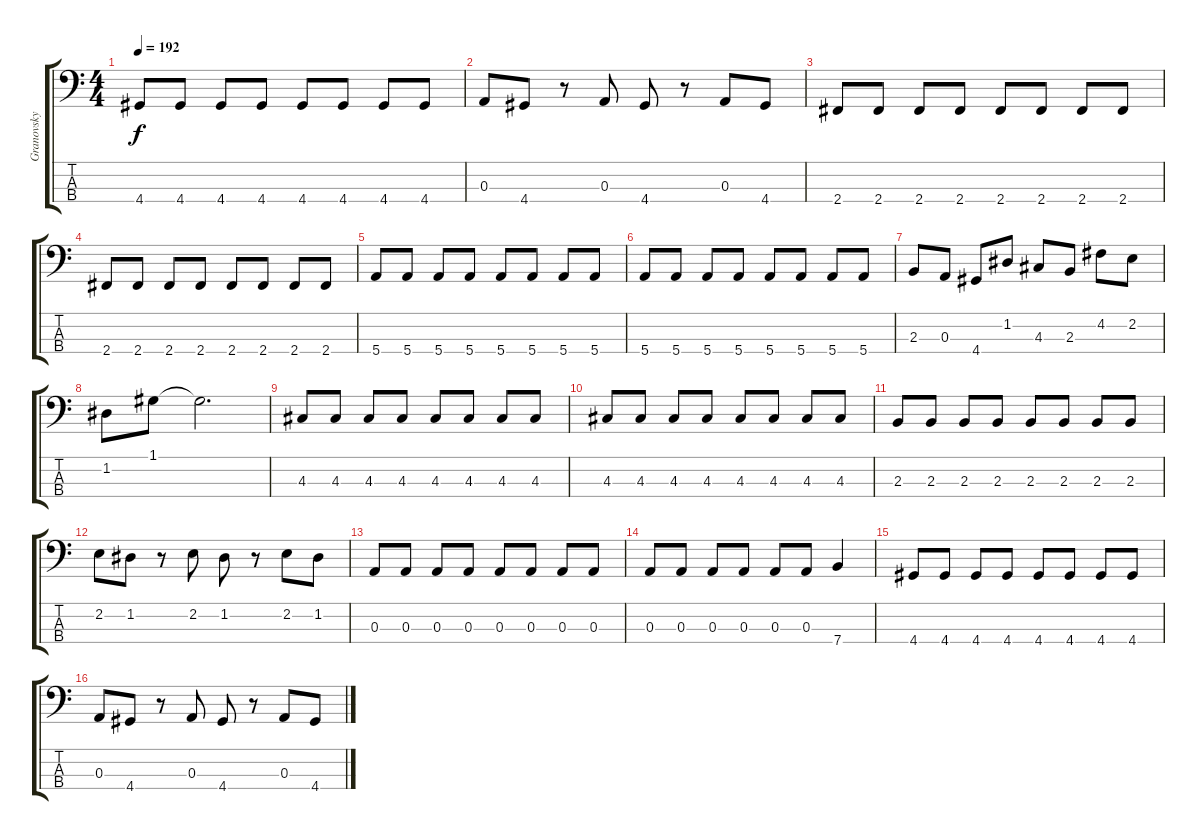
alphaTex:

\track ("Granovsky" "Granovsky") {instrument electricbassfinger}
\staff {score tabs}
\tuning (G2 D2 A1 E1) {hide}
\ts (4 4)
\tempo 192
\clef f4
\ks c
4.4.8{dy f} 4.4.8 4.4.8 4.4.8 4.4.8 4.4.8 4.4.8 4.4.8 |
0.3.8 4.4.8 r.8 0.3.8 4.4.8 r.8 0.3.8 4.4.8 |
2.4.8 2.4.8 2.4.8 2.4.8 2.4.8 2.4.8 2.4.8 2.4.8 |
2.4.8 2.4.8 2.4.8 2.4.8 2.4.8 2.4.8 2.4.8 2.4.8 |
5.4.8 5.4.8 5.4.8 5.4.8 5.4.8 5.4.8 5.4.8 5.4.8 |
5.4.8 5.4.8 5.4.8 5.4.8 5.4.8 5.4.8 5.4.8 5.4.8 |
2.3.8 0.3.8 4.4.8 1.2.8 4.3.8 2.3.8 4.2.8 2.2.8 |
1.2.8 1.1.8 1.1{t}.2{d} |
4.3.8 4.3.8 4.3.8 4.3.8 4.3.8 4.3.8 4.3.8 4.3.8 |
4.3.8 4.3.8 4.3.8 4.3.8 4.3.8 4.3.8 4.3.8 4.3.8 |
2.3.8 2.3.8 2.3.8 2.3.8 2.3.8 2.3.8 2.3.8 2.3.8 |
2.2.8 1.2.8 r.8 2.2.8 1.2.8 r.8 2.2.8 1.2.8 |
0.3.8 0.3.8 0.3.8 0.3.8 0.3.8 0.3.8 0.3.8 0.3.8 |
0.3.8 0.3.8 0.3.8 0.3.8 0.3.8 0.3.8 7.4.4 |
4.4.8 4.4.8 4.4.8 4.4.8 4.4.8 4.4.8 4.4.8 4.4.8 |
0.3.8 4.4.8 r.8 0.3.8 4.4.8 r.8 0.3.8 4.4.8
